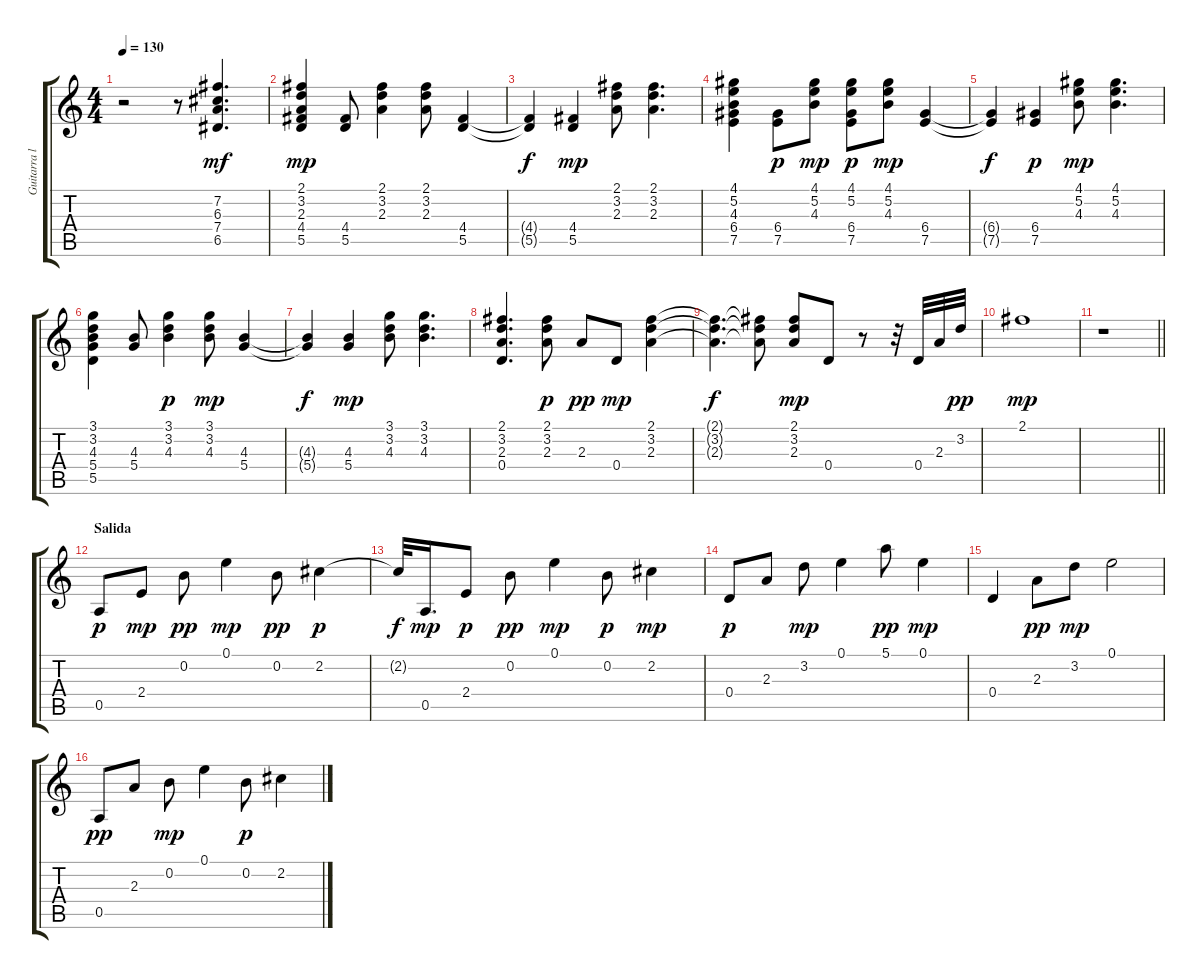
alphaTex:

\track ("Guitarra l" "Guitarra l") {instrument acousticguitarsteel}
\staff {score tabs}
\tuning (E4 B3 G3 D3 A2 E2) {hide}
\ts (4 4)
\tempo 130
\clef g2
\ks c
r.2{dy mp} r.8 (7.2 6.3 7.4 6.5).4{d dy mf} |
(2.1 3.2 2.3 4.4 5.5).4{dy mp} (4.4 5.5).8 (2.1 3.2 2.3).4 (2.1 3.2 2.3).8 (4.4 5.5).4 |
(4.4{t} 5.5{t}).4{dy f} (4.4 5.5).4{dy mp} (2.1 3.2 2.3).8 (2.1 3.2 2.3).4{d} |
(4.1 5.2 4.3 6.4 7.5).4 (6.4 7.5).8{dy p} (4.1 5.2 4.3).8{dy mp} (4.1 5.2 6.4 7.5).8{dy p} (4.1 5.2 4.3).8{dy mp} (6.4 7.5).4 |
(6.4{t} 7.5{t}).4{dy f} (6.4 7.5).4{dy p} (4.1 5.2 4.3).8{dy mp} (4.1 5.2 4.3).4{d} |
(3.1 3.2 4.3 5.4 5.5).4 (4.3 5.4).8 (3.1 3.2 4.3).4{dy p} (3.1 3.2 4.3).8{dy mp} (4.3 5.4).4 |
(4.3{t} 5.4{t}).4{dy f} (4.3 5.4).4{dy mp} (3.1 3.2 4.3).8 (3.1 3.2 4.3).4{d} |
(2.1 3.2 2.3 0.4).4{d} (2.1 3.2 2.3).8{dy p} 2.3.8{dy pp} 0.4.8{dy mp} (2.1 3.2 2.3).4 |
(2.1{t} 3.2{t} 2.3{t}).4{d dy f} (2.1{t} 3.2{t} 2.3{t}).8 (2.1 3.2 2.3).8{dy mp} 0.4.8 r.8 r.32 0.4.32 2.3.32 3.2.32{dy pp} |
2.1.1{dy mp} |
\barLineRight lightlight
r.1 |
\section ("" "Salida")
0.5.8{dy p} 2.4.8{dy mp} 0.2.8{dy pp} 0.1.4{dy mp} 0.2.8{dy pp} 2.2.4{dy p} |
2.2{t}.32{dy f} 0.5.16{d dy mp} 2.4.8{dy p} 0.2.8{dy pp} 0.1.4{dy mp} 0.2.8{dy p} 2.2.4{dy mp} |
0.4.8{dy p} 2.3.8 3.2.8{dy mp} 0.1.4 5.1.8{dy pp} 0.1.4{dy mp} |
0.4.4 2.3.8{dy pp} 3.2.8{dy mp} 0.1.2 |
0.5.8{dy pp} 2.3.8 0.2.8{dy mp} 0.1.4 0.2.8{dy p} 2.2.4
